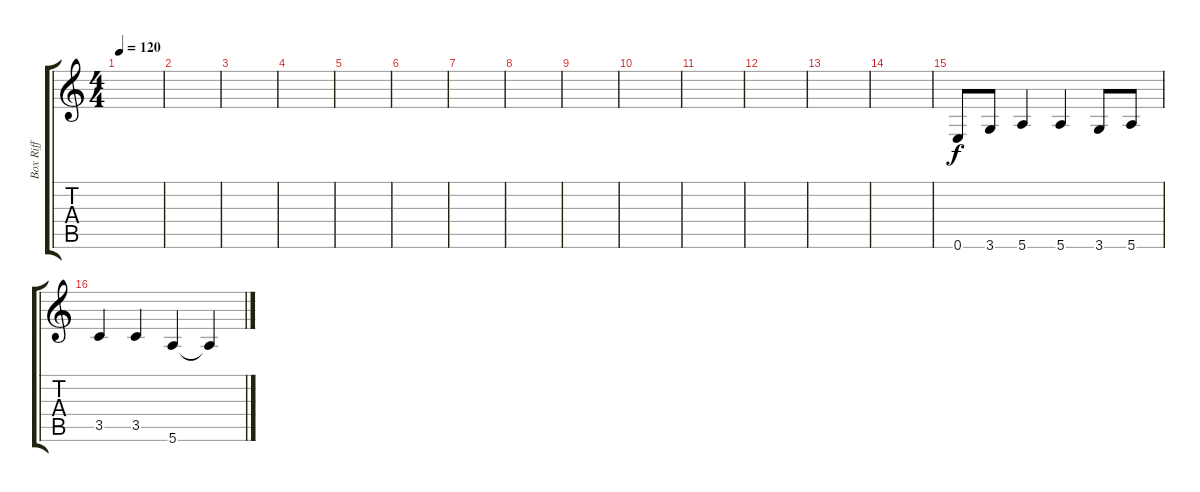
\track ("Box Riff" "Box Riff") {instrument overdrivenguitar}
\staff {score tabs}
\tuning (E4 B3 G3 D3 A2 E2) {hide}
\ts (4 4)
\tempo 120
\clef g2
\ks c
|
|
|
|
|
|
|
|
|
|
|
|
|
|
0.6.8 3.6.8 5.6.4 5.6.4 3.6.8 5.6.8 |
3.5.4 3.5.4 5.6.4 5.6{t}.4
